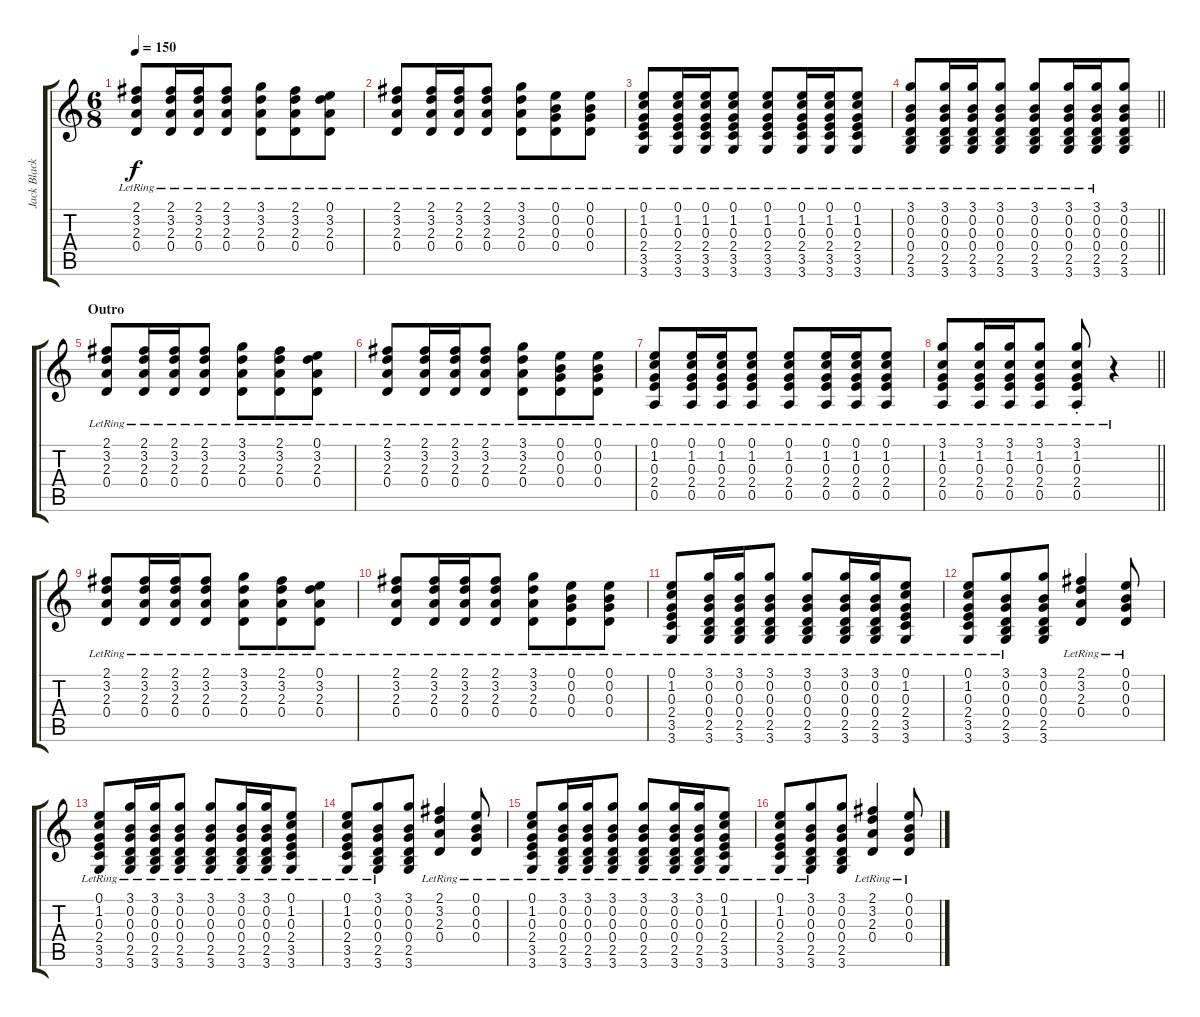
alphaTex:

\track ("Jack Black" "Jack Black") {instrument acousticguitarsteel}
\staff {score tabs}
\tuning (E4 B3 G3 D3 A2 E2) {hide}
\ts (6 8)
\tempo 150
\clef g2
\ks c
(2.1{lr} 3.2{lr} 2.3{lr} 0.4{lr}).8{dy f} (2.1{lr} 3.2{lr} 2.3{lr} 0.4{lr}).16 (2.1{lr} 3.2{lr} 2.3{lr} 0.4{lr}).16 (2.1{lr} 3.2{lr} 2.3{lr} 0.4{lr}).8 (3.1{lr} 3.2{lr} 2.3{lr} 0.4{lr}).8 (2.1{lr} 3.2{lr} 2.3{lr} 0.4{lr}).8 (0.1{lr} 3.2{lr} 2.3{lr} 0.4{lr}).8 |
(2.1{lr} 3.2{lr} 2.3{lr} 0.4{lr}).8 (2.1{lr} 3.2{lr} 2.3{lr} 0.4{lr}).16 (2.1{lr} 3.2{lr} 2.3{lr} 0.4{lr}).16 (2.1{lr} 3.2{lr} 2.3{lr} 0.4{lr}).8 (3.1{lr} 3.2{lr} 2.3{lr} 0.4{lr}).8 (0.1{lr} 0.2{lr} 0.3{lr} 0.4{lr}).8 (0.1{lr} 0.2{lr} 0.3{lr} 0.4{lr}).8 |
(0.1{lr} 1.2{lr} 0.3{lr} 2.4{lr} 3.5{lr} 3.6{lr}).8 (0.1{lr} 1.2{lr} 0.3{lr} 2.4{lr} 3.5{lr} 3.6{lr}).16 (0.1{lr} 1.2{lr} 0.3{lr} 2.4{lr} 3.5{lr} 3.6{lr}).16 (0.1{lr} 1.2{lr} 0.3{lr} 2.4{lr} 3.5{lr} 3.6{lr}).8 (0.1{lr} 1.2{lr} 0.3{lr} 2.4{lr} 3.5{lr} 3.6{lr}).8 (0.1{lr} 1.2{lr} 0.3{lr} 2.4{lr} 3.5{lr} 3.6{lr}).16 (0.1{lr} 1.2{lr} 0.3{lr} 2.4{lr} 3.5{lr} 3.6{lr}).16 (0.1{lr} 1.2{lr} 0.3{lr} 2.4{lr} 3.5{lr} 3.6{lr}).8 |
\barLineRight lightlight
(3.1{lr} 0.2{lr} 0.3{lr} 0.4{lr} 2.5{lr} 3.6{lr}).8 (3.1{lr} 0.2{lr} 0.3{lr} 0.4{lr} 2.5{lr} 3.6{lr}).16 (3.1{lr} 0.2{lr} 0.3{lr} 0.4{lr} 2.5{lr} 3.6{lr}).16 (3.1{lr} 0.2{lr} 0.3{lr} 0.4{lr} 2.5{lr} 3.6{lr}).8 (3.1{lr} 0.2{lr} 0.3{lr} 0.4{lr} 2.5{lr} 3.6{lr}).8 (3.1{lr} 0.2{lr} 0.3{lr} 0.4{lr} 2.5{lr} 3.6{lr}).16 (3.1{lr} 0.2{lr} 0.3{lr} 0.4{lr} 2.5{lr} 3.6{lr}).16 (3.1 0.2 0.3 0.4 2.5 3.6).8 |
\section ("" "Outro")
(2.1{lr} 3.2{lr} 2.3{lr} 0.4{lr}).8 (2.1{lr} 3.2{lr} 2.3{lr} 0.4{lr}).16 (2.1{lr} 3.2{lr} 2.3{lr} 0.4{lr}).16 (2.1{lr} 3.2{lr} 2.3{lr} 0.4{lr}).8 (3.1{lr} 3.2{lr} 2.3{lr} 0.4{lr}).8 (2.1{lr} 3.2{lr} 2.3{lr} 0.4{lr}).8 (0.1{lr} 3.2{lr} 2.3{lr} 0.4{lr}).8 |
(2.1{lr} 3.2{lr} 2.3{lr} 0.4{lr}).8 (2.1{lr} 3.2{lr} 2.3{lr} 0.4{lr}).16 (2.1{lr} 3.2{lr} 2.3{lr} 0.4{lr}).16 (2.1{lr} 3.2{lr} 2.3{lr} 0.4{lr}).8 (3.1{lr} 3.2{lr} 2.3{lr} 0.4{lr}).8 (0.1{lr} 0.2{lr} 0.3{lr} 0.4{lr}).8 (0.1{lr} 0.2{lr} 0.3{lr} 0.4{lr}).8 |
(0.1{lr} 1.2{lr} 0.3{lr} 2.4{lr} 0.5{lr}).8 (0.1{lr} 1.2{lr} 0.3{lr} 2.4{lr} 0.5{lr}).16 (0.1{lr} 1.2{lr} 0.3{lr} 2.4{lr} 0.5{lr}).16 (0.1{lr} 1.2{lr} 0.3{lr} 2.4{lr} 0.5{lr}).8 (0.1{lr} 1.2{lr} 0.3{lr} 2.4{lr} 0.5{lr}).8 (0.1{lr} 1.2{lr} 0.3{lr} 2.4{lr} 0.5{lr}).16 (0.1{lr} 1.2{lr} 0.3{lr} 2.4{lr} 0.5{lr}).16 (0.1{lr} 1.2{lr} 0.3{lr} 2.4{lr} 0.5{lr}).8 |
\barLineRight lightlight
(3.1{lr} 1.2{lr} 0.3{lr} 2.4{lr} 0.5{lr}).8 (3.1{lr} 1.2{lr} 0.3{lr} 2.4{lr} 0.5{lr}).16 (3.1{lr} 1.2{lr} 0.3{lr} 2.4{lr} 0.5{lr}).16 (3.1{lr} 1.2{lr} 0.3{lr} 2.4{lr} 0.5{lr}).8 (3.1{st lr} 1.2{st lr} 0.3{st lr} 2.4{st lr} 0.5{st lr}).8 r.4 |
(2.1{lr} 3.2{lr} 2.3{lr} 0.4{lr}).8 (2.1{lr} 3.2{lr} 2.3{lr} 0.4{lr}).16 (2.1{lr} 3.2{lr} 2.3{lr} 0.4{lr}).16 (2.1{lr} 3.2{lr} 2.3{lr} 0.4{lr}).8 (3.1{lr} 3.2{lr} 2.3{lr} 0.4{lr}).8 (2.1{lr} 3.2{lr} 2.3{lr} 0.4{lr}).8 (0.1{lr} 3.2{lr} 2.3{lr} 0.4{lr}).8 |
(2.1{lr} 3.2{lr} 2.3{lr} 0.4{lr}).8 (2.1{lr} 3.2{lr} 2.3{lr} 0.4{lr}).16 (2.1{lr} 3.2{lr} 2.3{lr} 0.4{lr}).16 (2.1{lr} 3.2{lr} 2.3{lr} 0.4{lr}).8 (3.1{lr} 3.2{lr} 2.3{lr} 0.4{lr}).8 (0.1{lr} 0.2{lr} 0.3{lr} 0.4{lr}).8 (0.1{lr} 0.2{lr} 0.3{lr} 0.4{lr}).8 |
(0.1{lr} 1.2{lr} 0.3{lr} 2.4{lr} 3.5{lr} 3.6{lr}).8 (3.1{lr} 0.2{lr} 0.3{lr} 0.4{lr} 2.5{lr} 3.6{lr}).16 (3.1{lr} 0.2{lr} 0.3{lr} 0.4{lr} 2.5{lr} 3.6{lr}).16 (3.1{lr} 0.2{lr} 0.3{lr} 0.4{lr} 2.5{lr} 3.6{lr}).8 (3.1{lr} 0.2{lr} 0.3{lr} 0.4{lr} 2.5{lr} 3.6{lr}).8 (3.1{lr} 0.2{lr} 0.3{lr} 0.4{lr} 2.5{lr} 3.6{lr}).16 (3.1{lr} 0.2{lr} 0.3{lr} 0.4{lr} 2.5{lr} 3.6{lr}).16 (0.1{lr} 1.2{lr} 0.3{lr} 2.4{lr} 3.5{lr} 3.6{lr}).8 |
(0.1{lr} 1.2{lr} 0.3{lr} 2.4{lr} 3.5{lr} 3.6{lr}).8 (3.1{lr} 0.2{lr} 0.3{lr} 0.4{lr} 2.5{lr} 3.6{lr}).8 (3.1 0.2 0.3 0.4 2.5 3.6).8 (2.1{lr} 3.2{lr} 2.3{lr} 0.4{lr}).4 (0.1{lr} 0.2{lr} 0.3{lr} 0.4{lr}).8 |
(0.1{lr} 1.2{lr} 0.3{lr} 2.4{lr} 3.5{lr} 3.6{lr}).8 (3.1{lr} 0.2{lr} 0.3{lr} 0.4{lr} 2.5{lr} 3.6{lr}).16 (3.1{lr} 0.2{lr} 0.3{lr} 0.4{lr} 2.5{lr} 3.6{lr}).16 (3.1{lr} 0.2{lr} 0.3{lr} 0.4{lr} 2.5{lr} 3.6{lr}).8 (3.1{lr} 0.2{lr} 0.3{lr} 0.4{lr} 2.5{lr} 3.6{lr}).8 (3.1{lr} 0.2{lr} 0.3{lr} 0.4{lr} 2.5{lr} 3.6{lr}).16 (3.1{lr} 0.2{lr} 0.3{lr} 0.4{lr} 2.5{lr} 3.6{lr}).16 (0.1{lr} 1.2{lr} 0.3{lr} 2.4{lr} 3.5{lr} 3.6{lr}).8 |
(0.1{lr} 1.2{lr} 0.3{lr} 2.4{lr} 3.5{lr} 3.6{lr}).8 (3.1{lr} 0.2{lr} 0.3{lr} 0.4{lr} 2.5{lr} 3.6{lr}).8 (3.1 0.2 0.3 0.4 2.5 3.6).8 (2.1{lr} 3.2{lr} 2.3{lr} 0.4{lr}).4 (0.1{lr} 0.2{lr} 0.3{lr} 0.4{lr}).8 |
(0.1{lr} 1.2{lr} 0.3{lr} 2.4{lr} 3.5{lr} 3.6{lr}).8 (3.1{lr} 0.2{lr} 0.3{lr} 0.4{lr} 2.5{lr} 3.6{lr}).16 (3.1{lr} 0.2{lr} 0.3{lr} 0.4{lr} 2.5{lr} 3.6{lr}).16 (3.1{lr} 0.2{lr} 0.3{lr} 0.4{lr} 2.5{lr} 3.6{lr}).8 (3.1{lr} 0.2{lr} 0.3{lr} 0.4{lr} 2.5{lr} 3.6{lr}).8 (3.1{lr} 0.2{lr} 0.3{lr} 0.4{lr} 2.5{lr} 3.6{lr}).16 (3.1{lr} 0.2{lr} 0.3{lr} 0.4{lr} 2.5{lr} 3.6{lr}).16 (0.1{lr} 1.2{lr} 0.3{lr} 2.4{lr} 3.5{lr} 3.6{lr}).8 |
(0.1{lr} 1.2{lr} 0.3{lr} 2.4{lr} 3.5{lr} 3.6{lr}).8 (3.1{lr} 0.2{lr} 0.3{lr} 0.4{lr} 2.5{lr} 3.6{lr}).8 (3.1 0.2 0.3 0.4 2.5 3.6).8 (2.1{lr} 3.2{lr} 2.3{lr} 0.4{lr}).4 (0.1{lr} 0.2{lr} 0.3{lr} 0.4{lr}).8
